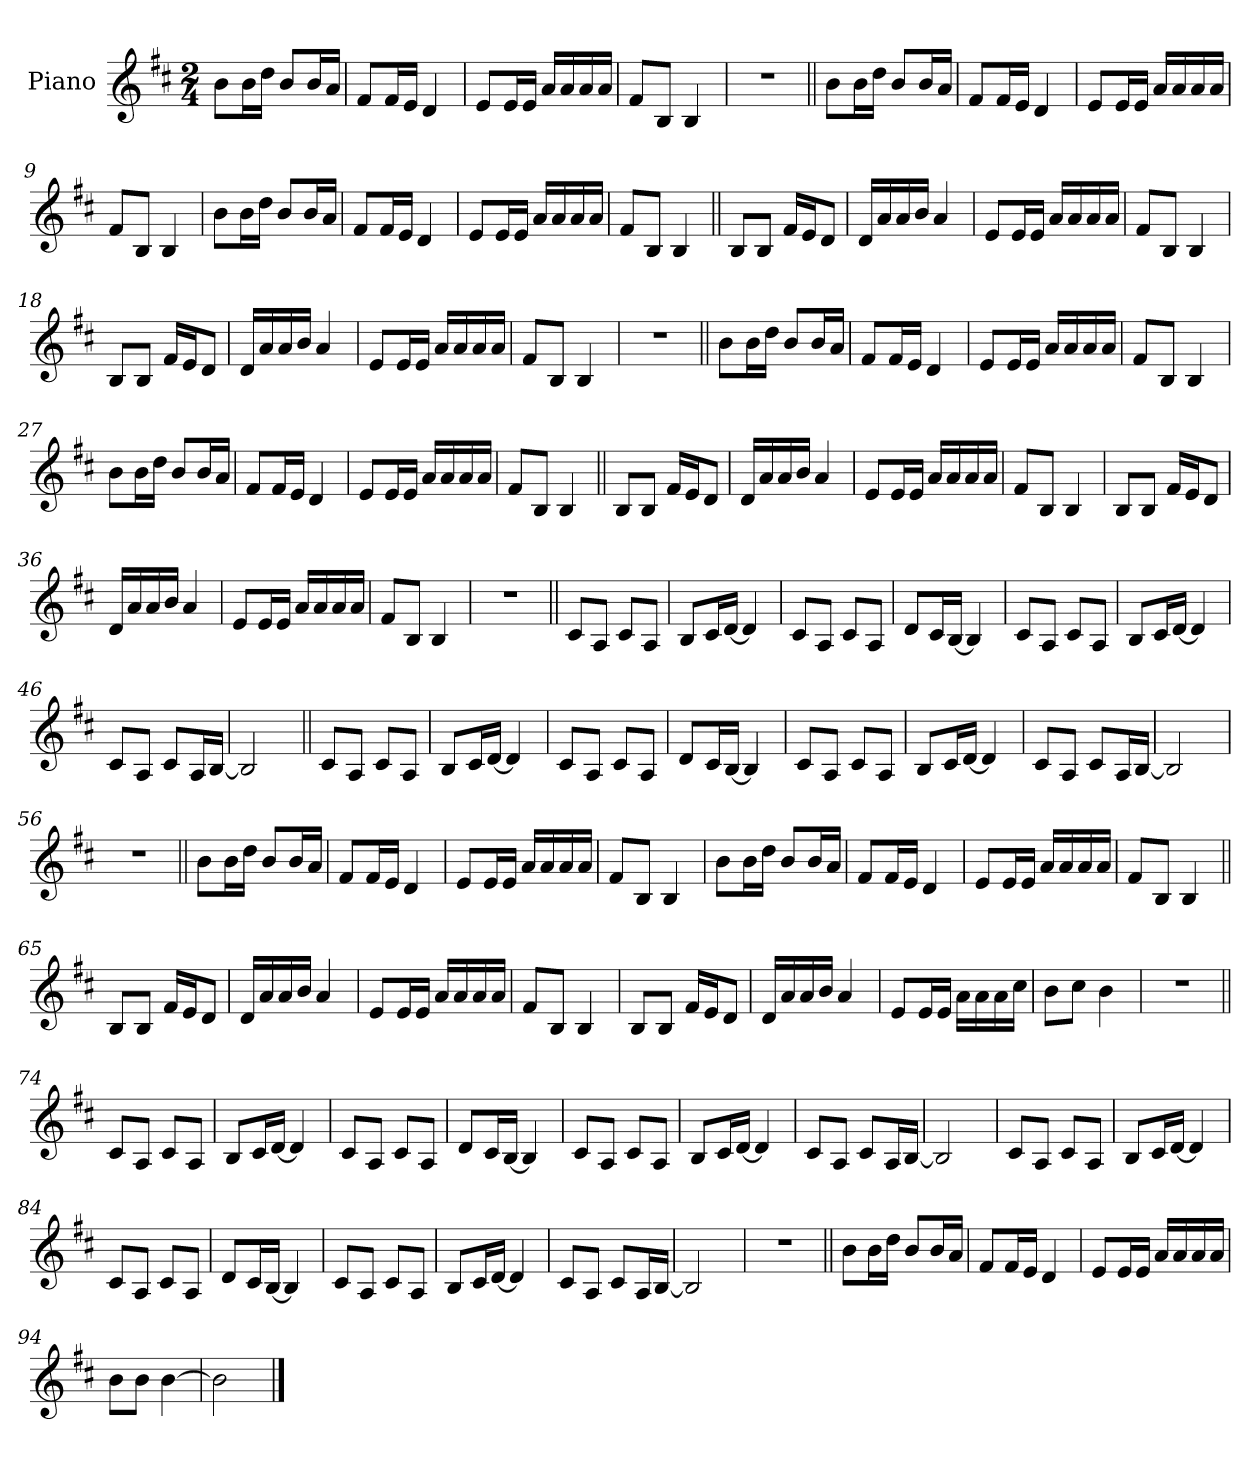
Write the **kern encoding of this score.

**kern
*part1
*staff1
*I"Piano
*I'Pno.
*clefG2
*k[f#c#]
*M2/4
*MM90
=1
8b!L
16b!L
16dd!JJ
8b!L
16b!L
16a!JJ
=2
8f#!L
16f#!L
16e!JJ
4d!
=3
8e!L
16e!L
16e!JJ
16a!LL
16a!
16a!
16a!JJ
=4
8f#!L
8B!J
4B!
=5
2r
=6||
8bL
16bL
16ddJJ
8bL
16bL
16aJJ
=7
8f#L
16f#L
16eJJ
4d
=8
8eL
16eL
16eJJ
16aLL
16a
16a
16aJJ
=9
8f#L
8BJ
4B
=10
8bL
16bL
16ddJJ
8bL
16bL
16aJJ
=11
8f#L
16f#L
16eJJ
4d
=12
8eL
16eL
16eJJ
16aLL
16a
16a
16aJJ
=13
8f#L
8BJ
4B
=14||
8BL
8BJ
16f#LL
16eJ
8dJ
=15
16dLL
16a
16a
16bJJ
4a
=16
8eL
16eL
16eJJ
16aLL
16a
16a
16aJJ
=17
8f#L
8BJ
4B
=18
8BL
8BJ
16f#LL
16eJ
8dJ
=19
16dLL
16a
16a
16bJJ
4a
=20
8eL
16eL
16eJJ
16aLL
16a
16a
16aJJ
=21
8f#L
8BJ
4B
=22
2r
=23||
8bL
16bL
16ddJJ
8bL
16bL
16aJJ
=24
8f#L
16f#L
16eJJ
4d
=25
8eL
16eL
16eJJ
16aLL
16a
16a
16aJJ
=26
8f#L
8BJ
4B
=27
8bL
16bL
16ddJJ
8bL
16bL
16aJJ
=28
8f#L
16f#L
16eJJ
4d
=29
8eL
16eL
16eJJ
16aLL
16a
16a
16aJJ
=30
8f#L
8BJ
4B
=31||
8BL
8BJ
16f#LL
16eJ
8dJ
=32
16dLL
16a
16a
16bJJ
4a
=33
8eL
16eL
16eJJ
16aLL
16a
16a
16aJJ
=34
8f#L
8BJ
4B
=35
8BL
8BJ
16f#LL
16eJ
8dJ
=36
16dLL
16a
16a
16bJJ
4a
=37
8eL
16eL
16eJJ
16aLL
16a
16a
16aJJ
=38
8f#L
8BJ
4B
=39
2r
=40||
8c#L
8AJ
8c#L
8AJ
=41
8BL
16c#L
[16dJJ
4d]
=42
8c#L
8AJ
8c#L
8AJ
=43
8dL
16c#L
[16BJJ
4B]
=44
8c#L
8AJ
8c#L
8AJ
=45
8BL
16c#L
[16dJJ
4d]
=46
8c#L
8AJ
8c#L
16AL
[16BJJ
=47
2B]
=48||
8c#L
8AJ
8c#L
8AJ
=49
8BL
16c#L
[16dJJ
4d]
=50
8c#L
8AJ
8c#L
8AJ
=51
8dL
16c#L
[16BJJ
4B]
=52
8c#L
8AJ
8c#L
8AJ
=53
8BL
16c#L
[16dJJ
4d]
=54
8c#L
8AJ
8c#L
16AL
[16BJJ
=55
2B]
=56
2r
=57||
8bL
16bL
16ddJJ
8bL
16bL
16aJJ
=58
8f#L
16f#L
16eJJ
4d
=59
8eL
16eL
16eJJ
16aLL
16a
16a
16aJJ
=60
8f#L
8BJ
4B
=61
8bL
16bL
16ddJJ
8bL
16bL
16aJJ
=62
8f#L
16f#L
16eJJ
4d
=63
8eL
16eL
16eJJ
16aLL
16a
16a
16aJJ
=64
8f#L
8BJ
4B
=65||
8BL
8BJ
16f#LL
16eJ
8dJ
=66
16dLL
16a
16a
16bJJ
4a
=67
8eL
16eL
16eJJ
16aLL
16a
16a
16aJJ
=68
8f#L
8BJ
4B
=69
8BL
8BJ
16f#LL
16eJ
8dJ
=70
16dLL
16a
16a
16bJJ
4a
=71
8eL
16eL
16eJJ
16aLL
16a
16a
16cc#JJ
=72
8bL
8cc#J
4b
=73
2r
=74||
8c#L
8AJ
8c#L
8AJ
=75
8BL
16c#L
[16dJJ
4d]
=76
8c#L
8AJ
8c#L
8AJ
=77
8dL
16c#L
[16BJJ
4B]
=78
8c#L
8AJ
8c#L
8AJ
=79
8BL
16c#L
[16dJJ
4d]
=80
8c#L
8AJ
8c#L
16AL
[16BJJ
=81
2B]
=82
8c#L
8AJ
8c#L
8AJ
=83
8BL
16c#L
[16dJJ
4d]
=84
8c#L
8AJ
8c#L
8AJ
=85
8dL
16c#L
[16BJJ
4B]
=86
8c#L
8AJ
8c#L
8AJ
=87
8BL
16c#L
[16dJJ
4d]
=88
8c#L
8AJ
8c#L
16AL
[16BJJ
=89
2B]
=90
2r
=91||
8bL
16bL
16ddJJ
8bL
16bL
16aJJ
=92
8f#L
16f#L
16eJJ
4d
=93
8eL
16eL
16eJJ
16aLL
16a
16a
16aJJ
=94
8bL
8bJ
[4b
=95
2b]
==
*-
